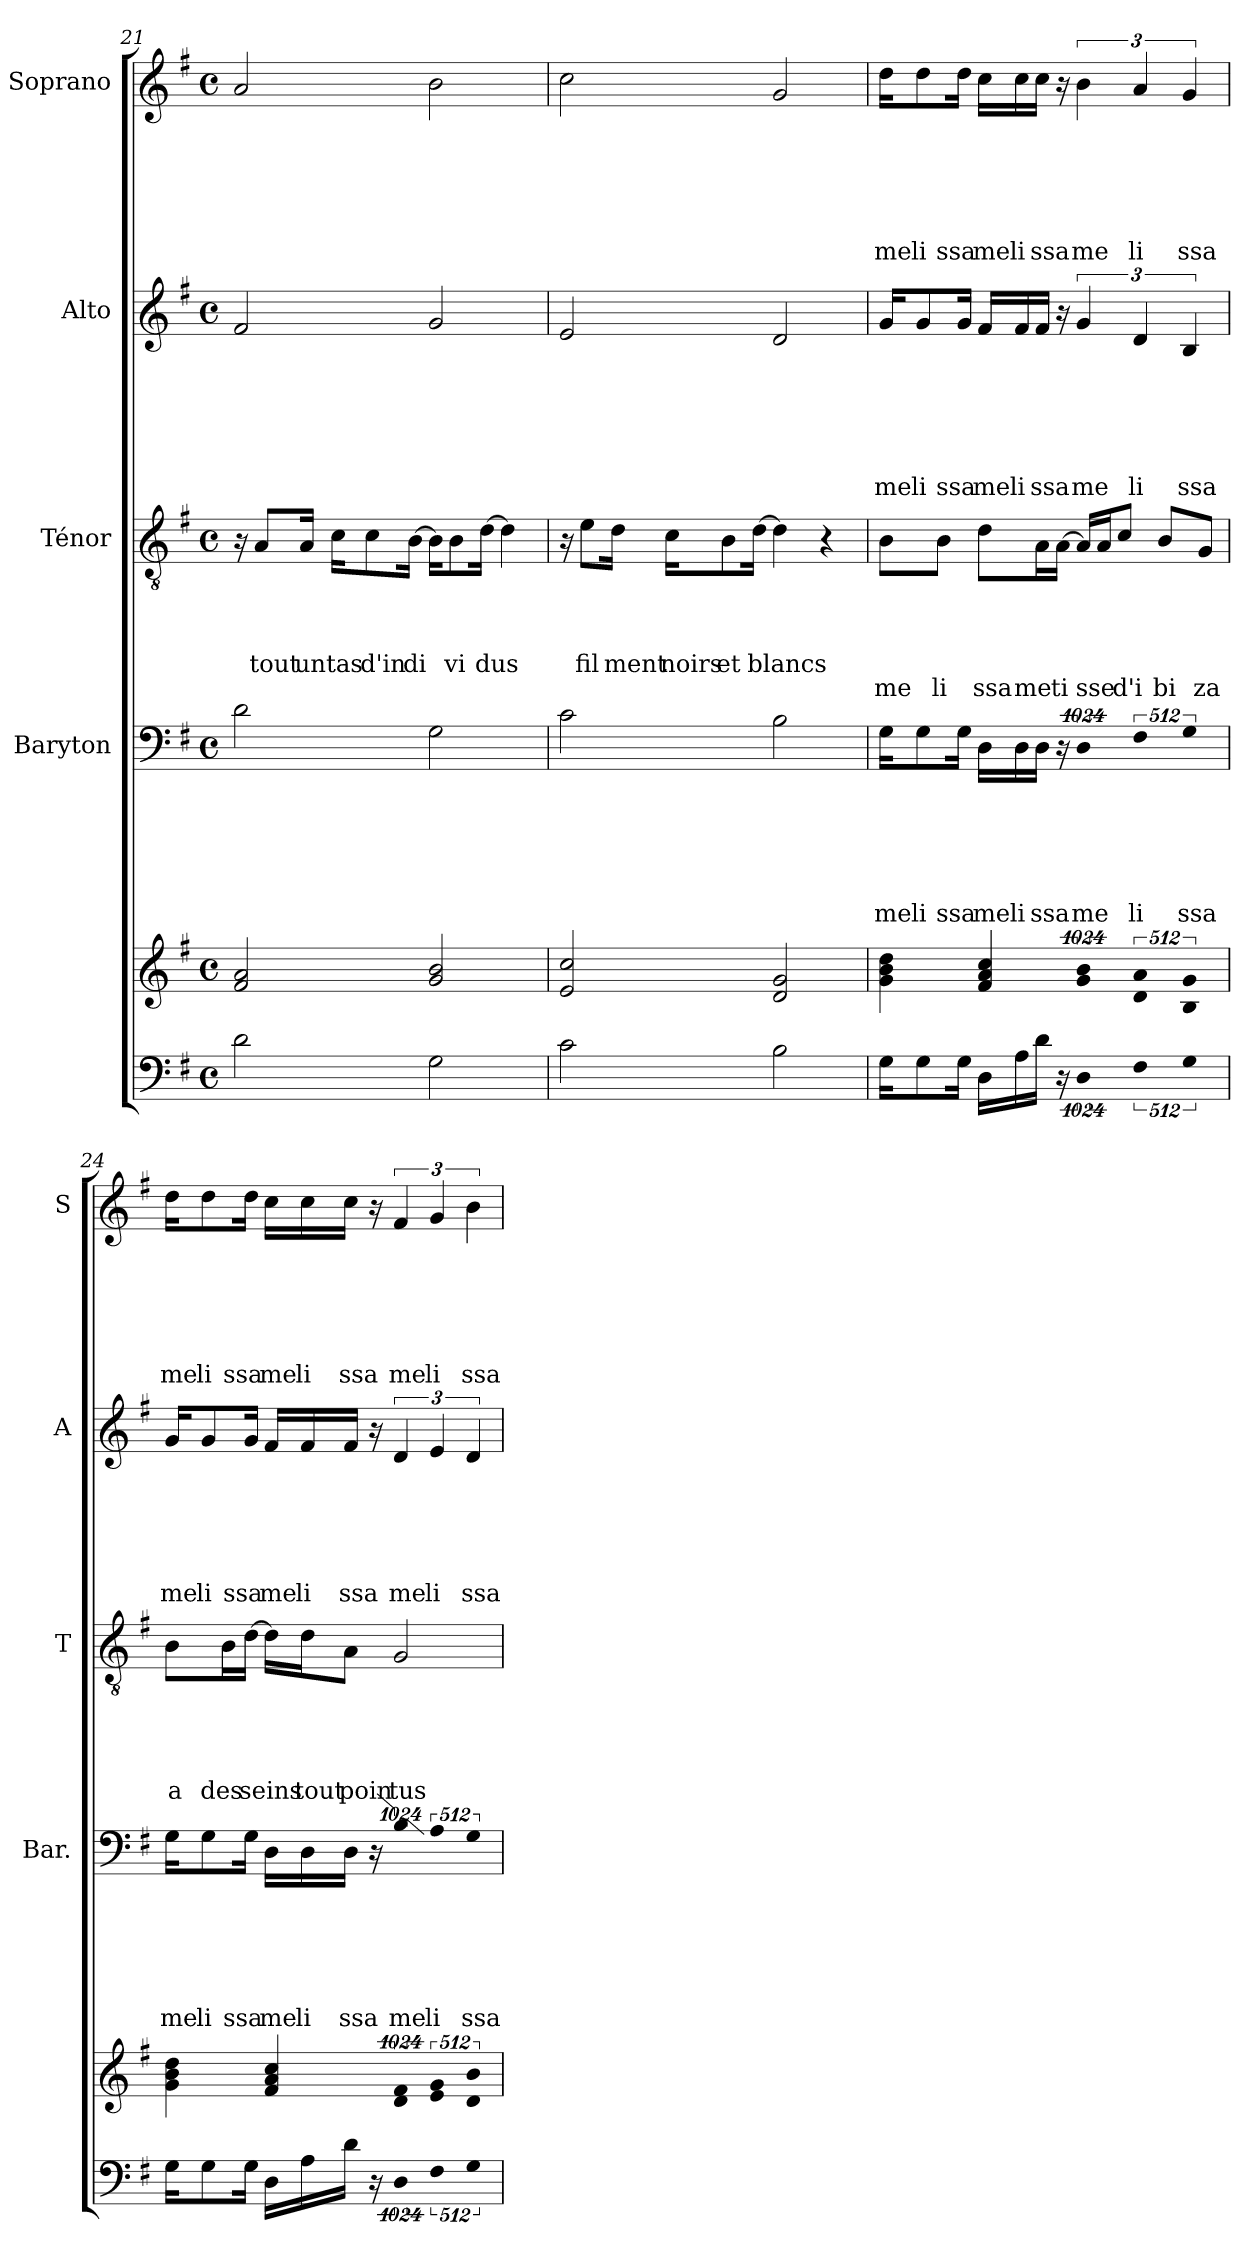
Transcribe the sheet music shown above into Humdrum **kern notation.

**kern	**kern	**kern	**text	**text	**text	**text	**text	**text	**kern	**text	**text	**text	**text	**text	**kern	**text	**text	**text	**text	**text	**text	**kern	**text	**text	**text	**text	**text	**text
*part5	*part5	*part4	*part4	*part4	*part4	*part4	*part4	*part4	*part3	*part3	*part3	*part3	*part3	*part3	*part2	*part2	*part2	*part2	*part2	*part2	*part2	*part1	*part1	*part1	*part1	*part1	*part1	*part1
*staff6	*staff5	*staff4	*staff4	*staff4	*staff4	*staff4	*staff4	*staff4	*staff3	*staff3	*staff3	*staff3	*staff3	*staff3	*staff2	*staff2	*staff2	*staff2	*staff2	*staff2	*staff2	*staff1	*staff1	*staff1	*staff1	*staff1	*staff1	*staff1
*	*	*I"Baryton	*	*	*	*	*	*	*I"Ténor	*	*	*	*	*	*I"Alto	*	*	*	*	*	*	*I"Soprano	*	*	*	*	*	*
*	*	*I'Bar.	*	*	*	*	*	*	*I'T	*	*	*	*	*	*I'A	*	*	*	*	*	*	*I'S	*	*	*	*	*	*
!!LO:LB:g=z
*clefF4	*clefG2	*clefF4	*	*	*	*	*	*	*clefGv2	*	*	*	*	*	*clefG2	*	*	*	*	*	*	*clefG2	*	*	*	*	*	*
*k[f#]	*k[f#]	*k[f#]	*	*	*	*	*	*	*k[f#]	*	*	*	*	*	*k[f#]	*	*	*	*	*	*	*k[f#]	*	*	*	*	*	*
*G:	*G:	*G:	*	*	*	*	*	*	*G:	*	*	*	*	*	*G:	*	*	*	*	*	*	*G:	*	*	*	*	*	*
*M4/4	*M4/4	*M4/4	*	*	*	*	*	*	*M4/4	*	*	*	*	*	*M4/4	*	*	*	*	*	*	*M4/4	*	*	*	*	*	*
*met(c)	*met(c)	*met(c)	*	*	*	*	*	*	*met(c)	*	*	*	*	*	*met(c)	*	*	*	*	*	*	*met(c)	*	*	*	*	*	*
=21	=21	=21	=21	=21	=21	=21	=21	=21	=21	=21	=21	=21	=21	=21	=21	=21	=21	=21	=21	=21	=21	=21	=21	=21	=21	=21	=21	=21
2d\	2f#/ 2a/	2d\	.	.	.	.	.	.	16r	.	.	.	.	.	2f#/	.	.	.	.	.	.	2a/	.	.	.	.	.	.
!	!	!	!	!	!	!	!	!	!	!	!	!	!LO:LY:b	!	!	!	!	!	!	!	!	!	!	!	!	!	!	!
.	.	.	.	.	.	.	.	.	8A/L	.	.	.	tout	.	.	.	.	.	.	.	.	.	.	.	.	.	.	.
!	!	!	!	!	!	!	!	!	!	!	!	!	!LO:LY:b	!	!	!	!	!	!	!	!	!	!	!	!	!	!	!
.	.	.	.	.	.	.	.	.	16A/Jk	.	.	.	un	.	.	.	.	.	.	.	.	.	.	.	.	.	.	.
!	!	!	!	!	!	!	!	!	!	!	!	!	!LO:LY:b	!	!	!	!	!	!	!	!	!	!	!	!	!	!	!
.	.	.	.	.	.	.	.	.	16c\KL	.	.	.	tas	.	.	.	.	.	.	.	.	.	.	.	.	.	.	.
!	!	!	!	!	!	!	!	!	!	!	!	!	!LO:LY:b	!	!	!	!	!	!	!	!	!	!	!	!	!	!	!
.	.	.	.	.	.	.	.	.	8c\	.	.	.	d'in	.	.	.	.	.	.	.	.	.	.	.	.	.	.	.
!	!	!	!	!	!	!	!	!	!	!	!	!	!LO:LY:b	!	!	!	!	!	!	!	!	!	!	!	!	!	!	!
.	.	.	.	.	.	.	.	.	[16B\Jk	.	.	.	di	.	.	.	.	.	.	.	.	.	.	.	.	.	.	.
2G\	2g/ 2b/	2G\	.	.	.	.	.	.	16B\KL]	.	.	.	.	.	2g/	.	.	.	.	.	.	2b\	.	.	.	.	.	.
!	!	!	!	!	!	!	!	!	!	!	!	!	!LO:LY:b	!	!	!	!	!	!	!	!	!	!	!	!	!	!	!
.	.	.	.	.	.	.	.	.	8B\	.	.	.	vi	.	.	.	.	.	.	.	.	.	.	.	.	.	.	.
!	!	!	!	!	!	!	!	!	!	!	!	!	!LO:LY:b	!	!	!	!	!	!	!	!	!	!	!	!	!	!	!
.	.	.	.	.	.	.	.	.	[16d\Jk	.	.	.	dus	.	.	.	.	.	.	.	.	.	.	.	.	.	.	.
.	.	.	.	.	.	.	.	.	4d\]	.	.	.	.	.	.	.	.	.	.	.	.	.	.	.	.	.	.	.
=22	=22	=22	=22	=22	=22	=22	=22	=22	=22	=22	=22	=22	=22	=22	=22	=22	=22	=22	=22	=22	=22	=22	=22	=22	=22	=22	=22	=22
2c\	2e/ 2cc/	2c\	.	.	.	.	.	.	16r	.	.	.	.	.	2e/	.	.	.	.	.	.	2cc\	.	.	.	.	.	.
!	!	!	!	!	!	!	!	!	!	!	!	!	!LO:LY:b	!	!	!	!	!	!	!	!	!	!	!	!	!	!	!
.	.	.	.	.	.	.	.	.	8e\L	.	.	.	fil	.	.	.	.	.	.	.	.	.	.	.	.	.	.	.
!	!	!	!	!	!	!	!	!	!	!	!	!	!LO:LY:b	!	!	!	!	!	!	!	!	!	!	!	!	!	!	!
.	.	.	.	.	.	.	.	.	16d\Jk	.	.	.	ment	.	.	.	.	.	.	.	.	.	.	.	.	.	.	.
!	!	!	!	!	!	!	!	!	!	!	!	!	!LO:LY:b	!	!	!	!	!	!	!	!	!	!	!	!	!	!	!
.	.	.	.	.	.	.	.	.	16c\KL	.	.	.	noirs	.	.	.	.	.	.	.	.	.	.	.	.	.	.	.
!	!	!	!	!	!	!	!	!	!	!	!	!	!LO:LY:b	!	!	!	!	!	!	!	!	!	!	!	!	!	!	!
.	.	.	.	.	.	.	.	.	8B\	.	.	.	et	.	.	.	.	.	.	.	.	.	.	.	.	.	.	.
!	!	!	!	!	!	!	!	!	!	!	!	!	!LO:LY:b	!	!	!	!	!	!	!	!	!	!	!	!	!	!	!
.	.	.	.	.	.	.	.	.	[16d\Jk	.	.	.	blancs	.	.	.	.	.	.	.	.	.	.	.	.	.	.	.
2B\	2d/ 2g/	2B\	.	.	.	.	.	.	4d\]	.	.	.	.	.	2d/	.	.	.	.	.	.	2g/	.	.	.	.	.	.
.	.	.	.	.	.	.	.	.	4r	.	.	.	.	.	.	.	.	.	.	.	.	.	.	.	.	.	.	.
!!LO:PB:g=z
=23	=23	=23	=23	=23	=23	=23	=23	=23	=23	=23	=23	=23	=23	=23	=23	=23	=23	=23	=23	=23	=23	=23	=23	=23	=23	=23	=23	=23
!	!	!	!	!	!	!	!	!LO:LY:b	!	!	!	!	!	!LO:LY:b	!	!	!	!	!	!	!LO:LY:b	!	!	!	!	!	!	!LO:LY:b
16G\KL	4g\ 4b\ 4dd\	16G\KL	.	.	.	.	.	me	8B\L	.	.	.	.	me	16g/KL	.	.	.	.	.	me	16dd\KL	.	.	.	.	.	me
!	!	!	!	!	!	!	!	!LO:LY:b	!	!	!	!	!	!	!	!	!	!	!	!	!LO:LY:b	!	!	!	!	!	!	!LO:LY:b
8G\	.	8G\	.	.	.	.	.	li	.	.	.	.	.	.	8g/	.	.	.	.	.	li	8dd\	.	.	.	.	.	li
!	!	!	!	!	!	!	!	!	!	!	!	!	!	!LO:LY:b	!	!	!	!	!	!	!	!	!	!	!	!	!	!
.	.	.	.	.	.	.	.	.	8B\J	.	.	.	.	li	.	.	.	.	.	.	.	.	.	.	.	.	.	.
!	!	!	!	!	!	!	!	!LO:LY:b	!	!	!	!	!	!	!	!	!	!	!	!	!LO:LY:b	!	!	!	!	!	!	!LO:LY:b
16G\Jk	.	16G\Jk	.	.	.	.	.	ssa	.	.	.	.	.	.	16g/Jk	.	.	.	.	.	ssa	16dd\Jk	.	.	.	.	.	ssa
!	!	!	!	!	!	!	!	!LO:LY:b	!	!	!	!	!	!LO:LY:b	!	!	!	!	!	!	!LO:LY:b	!	!	!	!	!	!	!LO:LY:b
16D\LL	4f#/ 4a/ 4cc/	16D\LL	.	.	.	.	.	me	8d\L	.	.	.	.	ssa	16f#/LL	.	.	.	.	.	me	16cc\LL	.	.	.	.	.	me
!	!	!	!	!	!	!	!	!LO:LY:b	!	!	!	!	!	!	!	!	!	!	!	!	!LO:LY:b	!	!	!	!	!	!	!LO:LY:b
16A\	.	16D\	.	.	.	.	.	li	.	.	.	.	.	.	16f#/	.	.	.	.	.	li	16cc\	.	.	.	.	.	li
!	!	!	!	!	!	!	!	!LO:LY:b	!	!	!	!	!	!LO:LY:b	!	!	!	!	!	!	!LO:LY:b	!	!	!	!	!	!	!LO:LY:b
16d\JJ	.	16D\JJ	.	.	.	.	.	ssa	16A\L	.	.	.	.	me	16f#/JJ	.	.	.	.	.	ssa	16cc\JJ	.	.	.	.	.	ssa
!	!	!	!	!	!	!	!	!	!	!	!	!	!	!LO:LY:b	!	!	!	!	!	!	!	!	!	!	!	!	!	!
16r	.	16r	.	.	.	.	.	.	[16A\JJ	.	.	.	.	ti	16r	.	.	.	.	.	.	16r	.	.	.	.	.	.
!LO:N:vis=4	!LO:N:vis=4	!LO:N:vis=4	!	!	!	!	!	!LO:LY:b	!	!	!	!	!	!	!	!	!	!	!	!	!LO:LY:b	!	!	!	!	!	!	!LO:LY:b
4096%683D\	4096%683g/ 4096%683b/	4096%683D\	.	.	.	.	.	me	16A/LL]	.	.	.	.	.	6g/	.	.	.	.	.	me	6b\	.	.	.	.	.	me
!	!	!	!	!	!	!	!	!	!	!	!	!	!	!LO:LY:b	!	!	!	!	!	!	!	!	!	!	!	!	!	!
.	.	.	.	.	.	.	.	.	16A/J	.	.	.	.	sse	.	.	.	.	.	.	.	.	.	.	.	.	.	.
!	!	!	!	!	!	!	!	!	!	!	!	!	!	!LO:LY:b	!	!	!	!	!	!	!	!	!	!	!	!	!	!
.	.	.	.	.	.	.	.	.	8c/J	.	.	.	.	d'i	.	.	.	.	.	.	.	.	.	.	.	.	.	.
!	!	!	!	!	!	!	!	!	!	!	!	!	!	!	!	!	!	!	!	!	!LO:LY:b	!	!	!	!	!	!	!LO:LY:b
.	.	.	.	.	.	.	.	.	.	.	.	.	.	.	6d/	.	.	.	.	.	li	6a/	.	.	.	.	.	li
!LO:N:vis=4	!LO:N:vis=4	!LO:N:vis=4	!	!	!	!	!	!LO:LY:b	!	!	!	!	!	!	!	!	!	!	!	!	!	!	!	!	!	!	!	!
2048%341F#\	2048%341d/ 2048%341a/	2048%341F#\	.	.	.	.	.	li	.	.	.	.	.	.	.	.	.	.	.	.	.	.	.	.	.	.	.	.
!	!	!	!	!	!	!	!	!	!	!	!	!	!	!LO:LY:b	!	!	!	!	!	!	!	!	!	!	!	!	!	!
.	.	.	.	.	.	.	.	.	8B/L	.	.	.	.	bi	.	.	.	.	.	.	.	.	.	.	.	.	.	.
!LO:N:vis=4	!LO:N:vis=4	!LO:N:vis=4	!	!	!	!	!	!LO:LY:b	!	!	!	!	!	!	!	!	!	!	!	!	!	!	!	!	!	!	!	!
4096%683G\	4096%683B/ 4096%683g/	4096%683G\	.	.	.	.	.	ssa	.	.	.	.	.	.	.	.	.	.	.	.	.	.	.	.	.	.	.	.
!	!	!	!	!	!	!	!	!	!	!	!	!	!	!	!	!	!	!	!	!	!LO:LY:b	!	!	!	!	!	!	!LO:LY:b
.	.	.	.	.	.	.	.	.	.	.	.	.	.	.	6B/	.	.	.	.	.	ssa	6g/	.	.	.	.	.	ssa
!	!	!	!	!	!	!	!	!	!	!	!	!	!	!LO:LY:b	!	!	!	!	!	!	!	!	!	!	!	!	!	!
.	.	.	.	.	.	.	.	.	8G/J	.	.	.	.	za	.	.	.	.	.	.	.	.	.	.	.	.	.	.
=24	=24	=24	=24	=24	=24	=24	=24	=24	=24	=24	=24	=24	=24	=24	=24	=24	=24	=24	=24	=24	=24	=24	=24	=24	=24	=24	=24	=24
!	!	!	!	!	!	!	!	!LO:LY:b	!	!	!	!	!	!LO:LY:b	!	!	!	!	!	!	!LO:LY:b	!	!	!	!	!	!	!LO:LY:b
16G\KL	4g\ 4b\ 4dd\	16G\KL	.	.	.	.	.	me	8B\L	.	.	.	.	a	16g/KL	.	.	.	.	.	me	16dd\KL	.	.	.	.	.	me
!	!	!	!	!	!	!	!	!LO:LY:b	!	!	!	!	!	!	!	!	!	!	!	!	!LO:LY:b	!	!	!	!	!	!	!LO:LY:b
8G\	.	8G\	.	.	.	.	.	li	.	.	.	.	.	.	8g/	.	.	.	.	.	li	8dd\	.	.	.	.	.	li
!	!	!	!	!	!	!	!	!	!	!	!	!	!	!LO:LY:b	!	!	!	!	!	!	!	!	!	!	!	!	!	!
.	.	.	.	.	.	.	.	.	16B\L	.	.	.	.	des	.	.	.	.	.	.	.	.	.	.	.	.	.	.
!	!	!	!	!	!	!	!	!LO:LY:b	!	!	!	!	!	!LO:LY:b	!	!	!	!	!	!	!LO:LY:b	!	!	!	!	!	!	!LO:LY:b
16G\Jk	.	16G\Jk	.	.	.	.	.	ssa	[16d\JJ	.	.	.	.	seins	16g/Jk	.	.	.	.	.	ssa	16dd\Jk	.	.	.	.	.	ssa
!	!	!	!	!	!	!	!	!LO:LY:b	!	!	!	!	!	!	!	!	!	!	!	!	!LO:LY:b	!	!	!	!	!	!	!LO:LY:b
16D\LL	4f#/ 4a/ 4cc/	16D\LL	.	.	.	.	.	me	16d\LL]	.	.	.	.	.	16f#/LL	.	.	.	.	.	me	16cc\LL	.	.	.	.	.	me
!	!	!	!	!	!	!	!	!LO:LY:b	!	!	!	!	!	!LO:LY:b	!	!	!	!	!	!	!LO:LY:b	!	!	!	!	!	!	!LO:LY:b
16A\	.	16D\	.	.	.	.	.	li	16d\J	.	.	.	.	tout	16f#/	.	.	.	.	.	li	16cc\	.	.	.	.	.	li
!	!	!	!	!	!	!	!	!LO:LY:b	!	!	!	!	!	!LO:LY:b	!	!	!	!	!	!	!LO:LY:b	!	!	!	!	!	!	!LO:LY:b
16d\JJ	.	16D\JJ	.	.	.	.	.	ssa	8A\J	.	.	.	.	poin	16f#/JJ	.	.	.	.	.	ssa	16cc\JJ	.	.	.	.	.	ssa
16r	.	16r	.	.	.	.	.	.	.	.	.	.	.	.	16r	.	.	.	.	.	.	16r	.	.	.	.	.	.
!LO:N:vis=4	!LO:N:vis=4	!LO:N:vis=4	!	!	!	!	!	!LO:LY:b	!	!	!	!	!	!LO:LY:b	!	!	!	!	!	!	!LO:LY:b	!	!	!	!	!	!	!LO:LY:b
4096%683D\	4096%683d/ 4096%683f#/	4096%683B\	.	.	.	.	.	me	2G/	.	.	.	.	tus	6d/	.	.	.	.	.	me	6f#/	.	.	.	.	.	me
!	!	!	!	!	!	!	!	!	!	!	!	!	!	!	!	!	!	!	!	!	!LO:LY:b	!	!	!	!	!	!	!LO:LY:b
.	.	.	.	.	.	.	.	.	.	.	.	.	.	.	6e/	.	.	.	.	.	li	6g/	.	.	.	.	.	li
!LO:N:vis=4	!LO:N:vis=4	!LO:N:vis=4	!	!	!	!	!	!LO:LY:b	!	!	!	!	!	!	!	!	!	!	!	!	!	!	!	!	!	!	!	!
2048%341F#\	2048%341e/ 2048%341g/	2048%341A\	.	.	.	.	.	li	.	.	.	.	.	.	.	.	.	.	.	.	.	.	.	.	.	.	.	.
!LO:N:vis=4	!LO:N:vis=4	!LO:N:vis=4	!	!	!	!	!	!LO:LY:b	!	!	!	!	!	!	!	!	!	!	!	!	!	!	!	!	!	!	!	!
4096%683G\	4096%683d/ 4096%683b/	4096%683G\	.	.	.	.	.	ssa	.	.	.	.	.	.	.	.	.	.	.	.	.	.	.	.	.	.	.	.
!	!	!	!	!	!	!	!	!	!	!	!	!	!	!	!	!	!	!	!	!	!LO:LY:b	!	!	!	!	!	!	!LO:LY:b
.	.	.	.	.	.	.	.	.	.	.	.	.	.	.	6d/	.	.	.	.	.	ssa	6b\	.	.	.	.	.	ssa
=	=	=	=	=	=	=	=	=	=	=	=	=	=	=	=	=	=	=	=	=	=	=	=	=	=	=	=	=
*-	*-	*-	*-	*-	*-	*-	*-	*-	*-	*-	*-	*-	*-	*-	*-	*-	*-	*-	*-	*-	*-	*-	*-	*-	*-	*-	*-	*-
